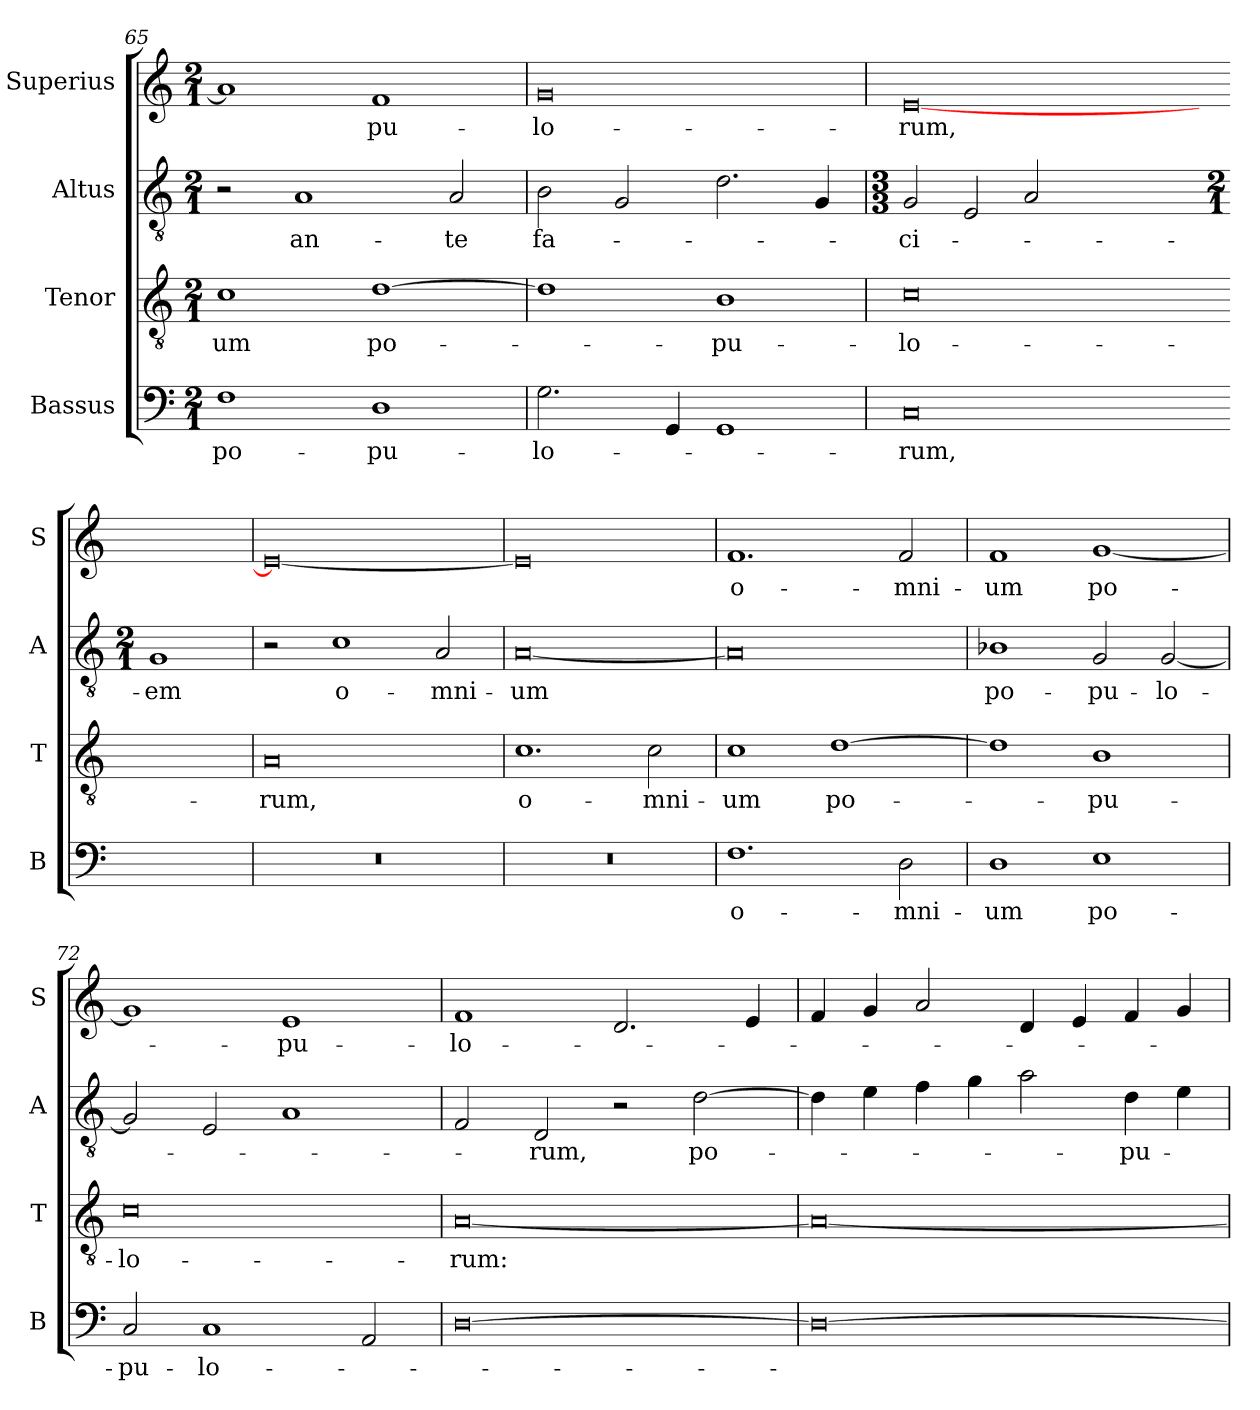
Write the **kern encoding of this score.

**kern	**text	**kern	**text	**kern	**text	**kern	**text
*part4	*part4	*part3	*part3	*part2	*part2	*part1	*part1
*staff4	*staff4	*staff3	*staff3	*staff2	*staff2	*staff1	*staff1
*I"Bassus	*	*I"Tenor	*	*I"Altus	*	*I"Superius	*
*I'B	*	*I'T	*	*I'A	*	*I'S	*
*clefF4	*	*clefGv2	*	*clefGv2	*	*clefG2	*
*k[]	*	*k[]	*	*k[]	*	*k[]	*
*C:	*	*C:	*	*C:	*	*C:	*
*M2/1	*	*M2/1	*	*M2/1	*	*M2/1	*
=65	=65	=65	=65	=65	=65	=65	=65
1F	po-	1c	-um	2r	.	1a]	.
.	.	.	.	1A	an-	.	.
1D	-pu-	[1d	po-	.	.	1f	-pu-
.	.	.	.	2A	-te	.	.
=66	=66	=66	=66	=66	=66	=66	=66
2.G	-lo-	1d]	.	2B	fa-	0g	-lo-
.	.	.	.	2G	.	.	.
4GG	.	.	.	.	.	.	.
1GG	.	1B	-pu-	2.d	.	.	.
.	.	.	.	4G	.	.	.
=67	=67	=67	=67	=67	=67	=67	=67
*	*	*	*	*M3/3	*	*	*
*	*	*	*	*Xtuplet	*	*	*
0C	-rum,	0c	-lo-	3G	-ci-	[0e	-rum,
.	.	.	.	3E	.	.	.
.	.	.	.	3A	.	.	.
.	.	.	.	1ryy	.	.	.
=-	=-	=-	=-	=-	=-	=-	=-
*	*	*	*	*M2/1	*	*	*
1ryy	.	1ryy	.	1G	-em	1ryy	.
=68	=68	=68	=68	=68	=68	=68	=68
0r	.	0A	-rum,	2r	.	0e_	.
.	.	.	.	1c	o-	.	.
.	.	.	.	2A	-mni-	.	.
=69	=69	=69	=69	=69	=69	=69	=69
0r	.	1.c	o-	[0A	-um	0e]	.
.	.	2c	-mni-	.	.	.	.
=70	=70	=70	=70	=70	=70	=70	=70
1.F	o-	1c	-um	0A]	.	1.f	o-
.	.	[1d	po-	.	.	.	.
2D	-mni-	.	.	.	.	2f	-mni-
=71	=71	=71	=71	=71	=71	=71	=71
1D	-um	1d]	.	1B-X	po-	1f	-um
1E	po-	1B	-pu-	2G	-pu-	[1g	po-
.	.	.	.	[2G	-lo-	.	.
=72	=72	=72	=72	=72	=72	=72	=72
2C	-pu-	0c	-lo-	2G]	.	1g]	.
1C	-lo-	.	.	2E	.	.	.
.	.	.	.	1A	.	1e	-pu-
2AA	.	.	.	.	.	.	.
=73	=73	=73	=73	=73	=73	=73	=73
[0D	.	[0A	-rum:	2F	.	1f	-lo-
.	.	.	.	2D	-rum,	.	.
.	.	.	.	2r	.	2.d	.
.	.	.	.	[2d	po-	.	.
.	.	.	.	.	.	4e	.
=74	=74	=74	=74	=74	=74	=74	=74
0D_	.	0A_	.	4d]	.	4f	.
.	.	.	.	4e	.	4g	.
.	.	.	.	4f	.	2a	.
.	.	.	.	4g	.	.	.
.	.	.	.	2a	.	4d	.
.	.	.	.	.	.	4e	.
.	.	.	.	4d	-pu-	4f	.
.	.	.	.	4e	.	4g	.
=	=	=	=	=	=	=	=
*-	*-	*-	*-	*-	*-	*-	*-
